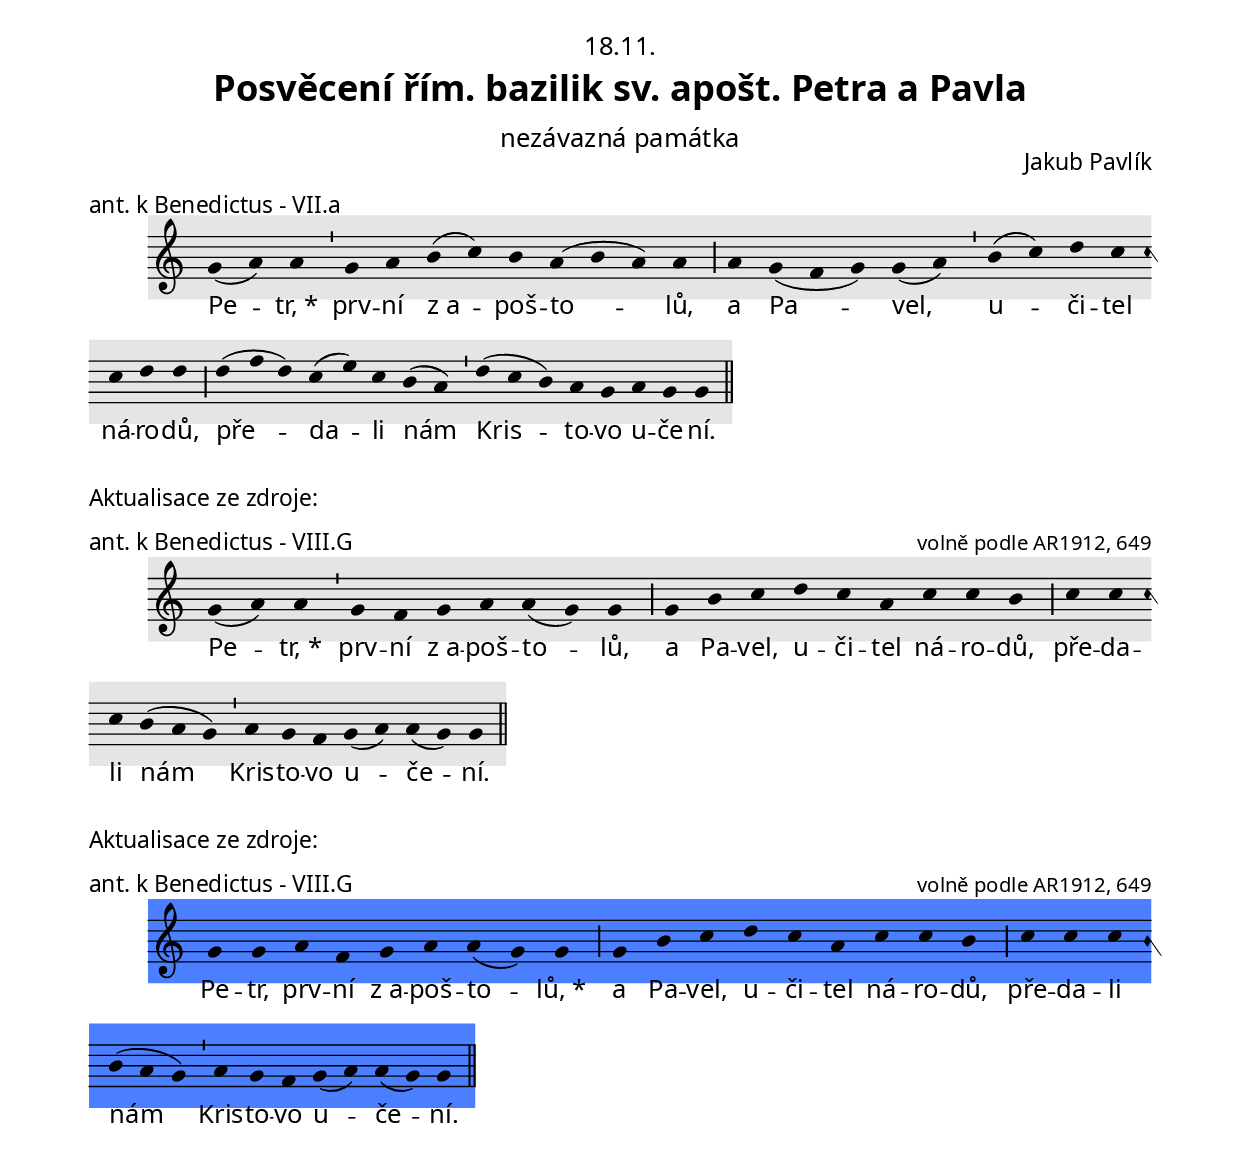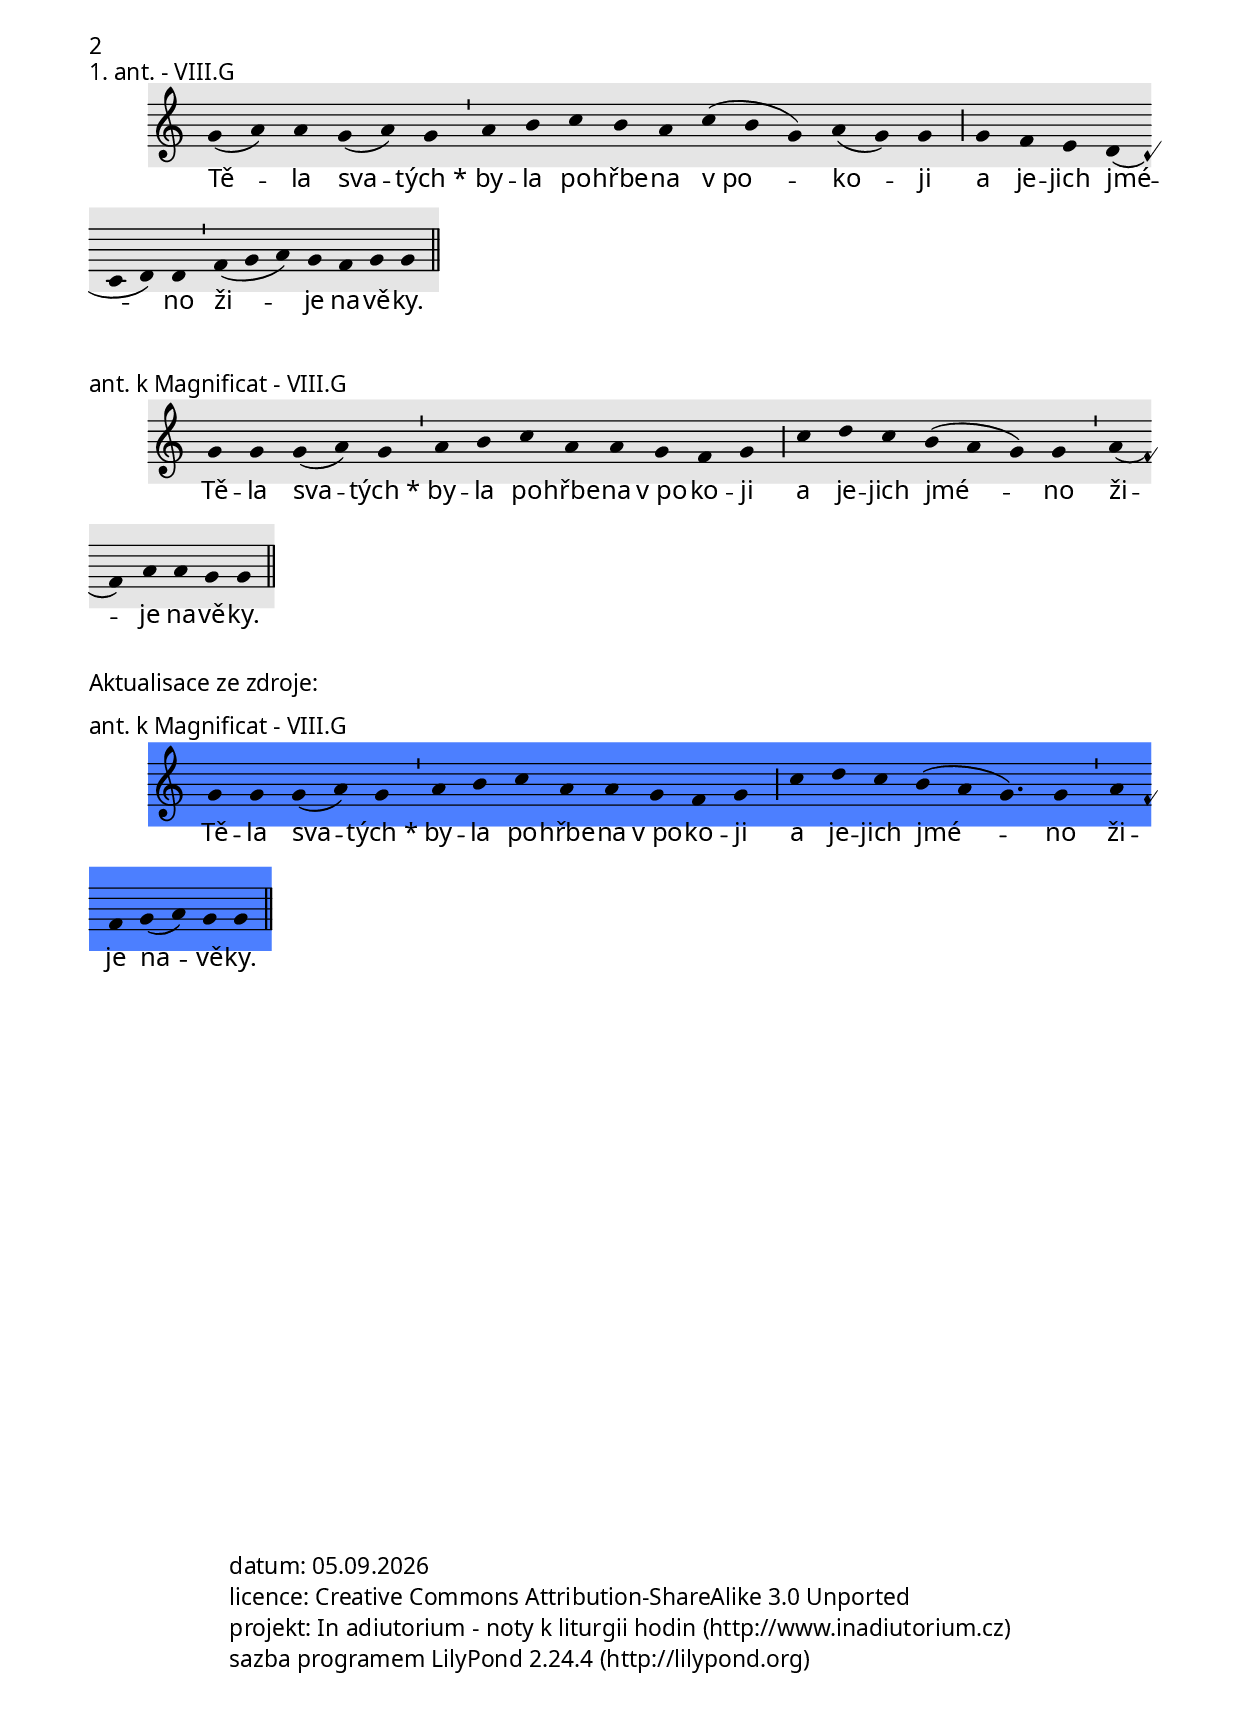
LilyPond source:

\version "2.17.5"

\include "../spolecne.ly"

\header {
  title = \markup\titleSvatek
            "Posvěcení řím. bazilik sv. apošt. Petra a Pavla"
            "nezávazná památka"
            18.11.
  composer = "Jakub Pavlík"
}

\score {
  \relative c'' {
    \zvyraznovacSedy
    \choralniRezim
    g4( a) a \barMin g a b( c) b a( b a) a \barMaior
    a g( f g) g( a) \barMin b( c) d c c d d \barMaior
    d( f d) c( e) c b( a) \barMin d( c b) a g a g g \barFinalis
  }
  \addlyrics {
    Pe -- tr,_* prv -- ní z_a -- poš -- to -- lů,
    a Pa -- vel, u -- či -- tel ná -- ro -- dů,
    pře -- da -- li nám Kris -- to -- vo u -- če -- ní.
  }
  \header {
    quid = "ant. k Benedictus"
    modus = "VII"
    differentia = "a"
    psalmus = ""
    placet = "lépe, viz zdroj"
    fial = "sanktoral/0629petraapavla.ly#2ne-amag"
    id = "aben"
    piece = \markup {\sestavTitulekBezZalmu}
  }
}

\markup\aktualisace

\score {
  \relative c'' {
    \zvyraznovacSedy
    \choralniRezim
    g4( a) a \barMin g f g a a( g) g \barMaior
    g b c d c a c c b \barMaior
    c c c b( a g) \barMin a g f g( a) a( g) g \barFinalis
  }
  \addlyrics {
    Pe -- tr,_* prv -- ní z_a -- poš -- to -- lů,
    a Pa -- vel, u -- či -- tel ná -- ro -- dů,
    pře -- da -- li nám Kris -- to -- vo u -- če -- ní.
  }
  \header {
    fons_externus = "volně podle AR1912, 649"
    quid = "ant. k Benedictus"
    modus = "VIII"
    differentia = "G"
    psalmus = ""
    fial = "sanktoral/0629petraapavla.ly#2ne-amag"
    id = "aben"
    piece = \markup {\sestavTitulekBezZalmu}
  }
}

\markup\aktualisace

\score {
  \relative c'' {
    \zvyraznovacModry
    \choralniRezim
    g4 g a f g a a( g) g \barMaior
    g b c d c a c c b \barMaior
    c c c b( a g) \barMin a g f g( a) a( g) g \barFinalis
  }
  \addlyrics {
    Pe -- tr, prv -- ní z_a -- poš -- to -- lů,_*
    a Pa -- vel, u -- či -- tel ná -- ro -- dů,
    pře -- da -- li nám Kris -- to -- vo u -- če -- ní.
  }
  \header {
    fons_externus = "volně podle AR1912, 649"
    quid = "ant. k Benedictus"
    modus = "VIII"
    differentia = "G"
    psalmus = ""
    fial = "sanktoral/0629petraapavla.ly#2ne-amag"
    id = "aben"
    piece = \markup {\sestavTitulekBezZalmu}
  }
}

\pageBreak

\score {
  \relative c'' {
    \zvyraznovacSedy
    \choralniRezim
    g4( a) a g( a) g \barMin
    a b c b a c( b g) a( g) g \barMaior
    g f e d( c d) d \barMin
    f( g a) g f g g \barFinalis
  }
  \addlyrics {
    Tě -- la sva -- tých_*
    by -- la po -- hřbe -- na v_po -- ko -- ji
    a je -- jich jmé -- no
    ži -- je na -- vě -- ky.
  }
  \header {
    quid = "1. ant."
    modus = "VIII"
    differentia = "G"
    psalmus = ""
    fial = "commune/commune_vicemucedniku.ly#2ne-a1?-aleluja"
    id = "amag"
    piece = \markup {\sestavTitulek}
  }
}

\score {
  \relative c'' {
    \zvyraznovacSedy
    \choralniRezim
    g4 g g( a) g \barMin
    a b c a a g f g \barMaior
    c d c b( a g) g \barMin
    a( f) a a g g \barFinalis
  }
  \addlyrics {
    Tě -- la sva -- tých_*
    by -- la po -- hřbe -- na v_po -- ko -- ji
    a je -- jich jmé -- no
    ži -- je na -- vě -- ky.
  }
  \header {
    quid = "ant. k Magnificat"
    modus = "VIII"
    differentia = "G"
    psalmus = ""
    fial = "commune/commune_vicemucedniku.ly#2ne-a1?-aleluja"
    id = "amag"
    piece = \markup {\sestavTitulekBezZalmu}
  }
}

\markup\aktualisace

\score {
  \relative c'' {
    \zvyraznovacModry
    \choralniRezim
    g4 g g( a) g \barMin
    a b c a a g f g \barMaior
    c d c b( a g4.) g4 \barMin
    a f g( a) g g \barFinalis
  }
  \addlyrics {
    Tě -- la sva -- tých_*
    by -- la po -- hřbe -- na v_po -- ko -- ji
    a je -- jich jmé -- no
    ži -- je na -- vě -- ky.
  }
  \header {
    quid = "ant. k Magnificat"
    modus = "VIII"
    differentia = "G"
    psalmus = ""
    fial = "commune/commune_vicemucedniku.ly#2ne-a1?-aleluja"
    id = "amag"
    piece = \markup {\sestavTitulekBezZalmu}
  }
}